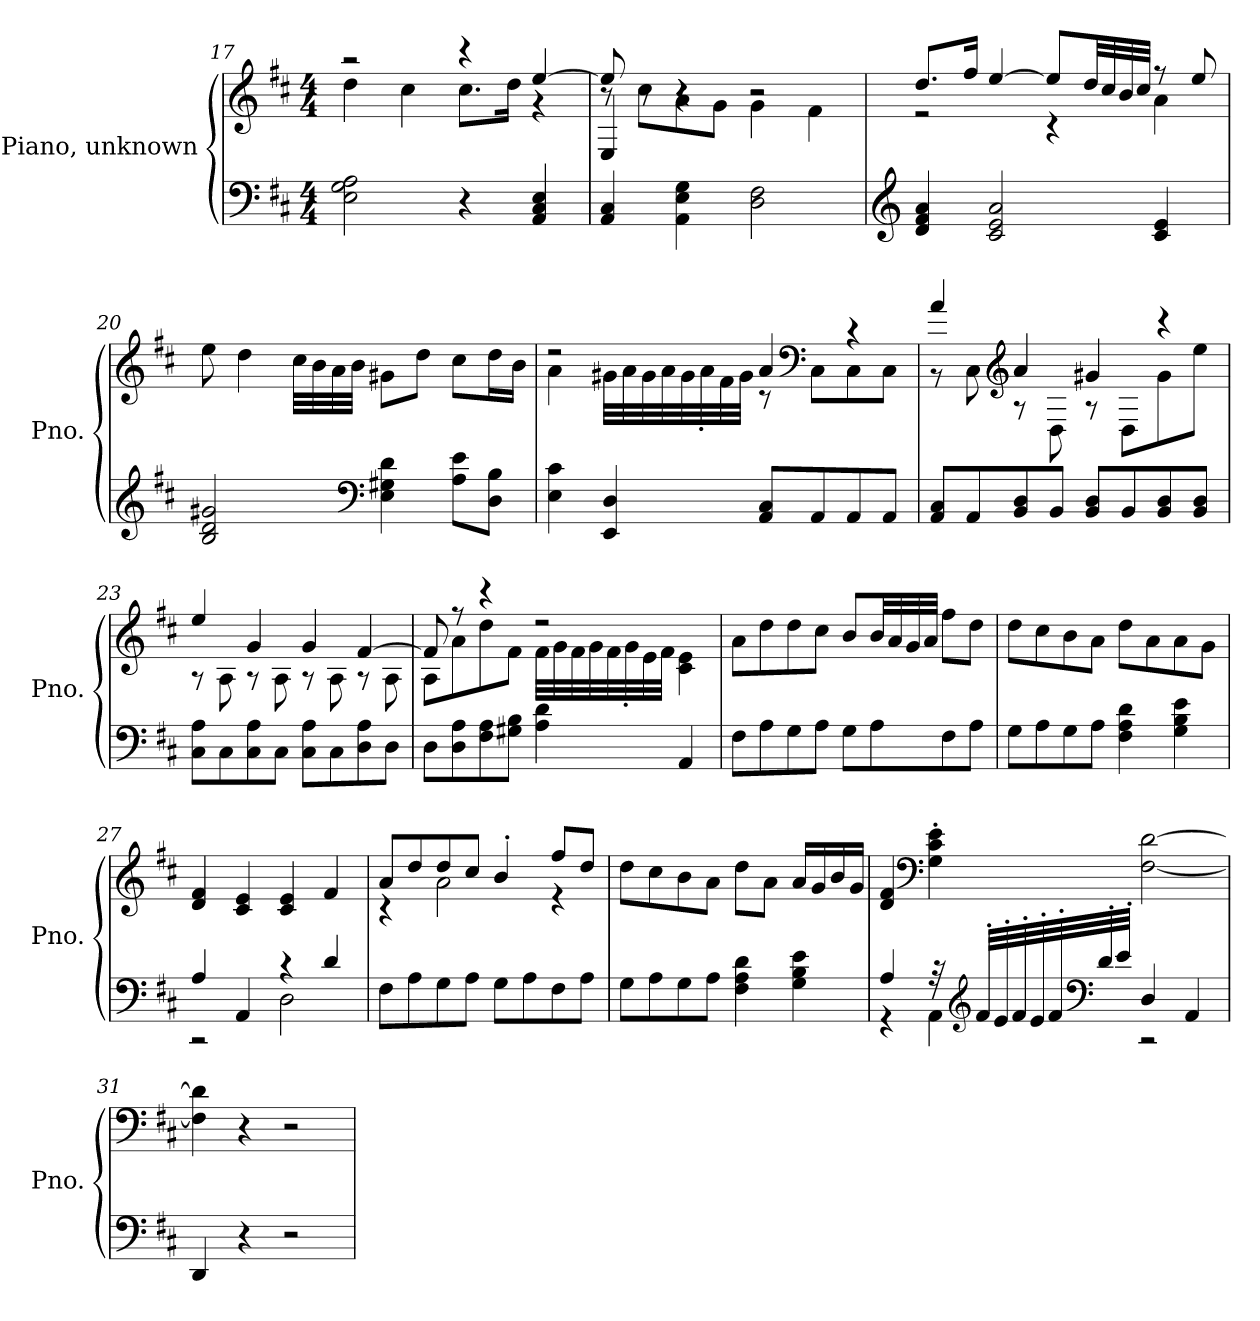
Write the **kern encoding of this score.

**kern	**kern
*part1	*part1
*staff2	*staff1
*I"Piano, unknown	*
*I'Pno.	*
*clefF4	*clefG2
*k[f#c#]	*k[f#c#]
*M4/4	*M4/4
=17	=17
*	*^
2E\ 2G\ 2A\	2r	4dd\
.	.	4cc#\
4r	4r	8.cc#\L
.	.	16dd\Jk
4AA/ 4C#/ 4E/	[4ee/	4r
=18	=18	=18
*	*	*^
4AA/ 4C#/	8ee/]	8r	4E/
.	8r	8cc#\L	.
4AA\ 4E\ 4G\	4r	8a\	4r
.	.	8g\J	.
2D\ 2F#\	2r	4g\	2r
.	.	4f#\	.
*	*v	*v	*v
=19	=19
*clefG2	*
*	*^
4d/ 4f#/ 4a/	8.dd/L	2r
.	16ff#/Jk	.
2c#/ 2e/ 2a/	[4ee/	.
.	8ee/L]	4r
.	32dd/LL	.
.	32cc#/	.
.	32b/	.
.	32cc#/JJJ	.
4c#/ 4e/	8r	4a\
.	8ee/	.
*	*v	*v
!!LO:LB:g=z
=20	=20
2B/ 2d/ 2g#X/	8ee\
.	4dd\
.	32cc#\LLL
.	32b\
.	32a\
.	32b\JJJ
*clefF4	*
4E\ 4G#X\ 4d\	8g#X\L
.	8dd\J
8A\ 8e\L	8cc#\L
8D\ 8B\J	16dd\L
.	16b\JJ
=21	=21
*	*^
4E\ 4c#\	2r	4a\
4EE/ 4D/	.	32g#X\LLL
.	.	32a\
.	.	32g#\
.	.	32a\
.	.	32g#\
.	.	32a'\
.	.	32f#\
.	.	32g#\JJJ
8AA/ 8C#/L	4a/	8r
*	*clefF4	*
8AA/	.	8C#\L
8AA/	4r	8C#\
8AA/J	.	8C#\J
=22	=22	=22
8AA/ 8C#/L	4a/	8r
8AA/	.	8C#\
*	*clefG2	*
8BB/ 8D/	4a/	8r
8BB/J	.	8D\
8BB/ 8D/L	4g#X/	8r
8BB/	.	8D\L
8BB/ 8D/	4r	8g#\
8BB/ 8D/J	.	8ee\J
!!LO:PB:g=z	!!
=23	=23	=23
8C#\ 8A\L	4ee/	8r
8C#\	.	8A\
8C#\ 8A\	4g/	8r
8C#\J	.	8A\
8C#\ 8A\L	4g/	8r
8C#\	.	8A\
8D\ 8A\	[4f#/	8r
8D\J	.	8A\
=24	=24	=24
8D\L	8f#/]	8A\L
8D\ 8A\	8r	8a\
8F#\ 8A\	4r	8dd\
8G#X\ 8B\J	.	8f#\J
4A\ 4d\	2r	32f#\LLL
.	.	32g\
.	.	32f#\
.	.	32g\
.	.	32f#\
.	.	32g'\
.	.	32e\
.	.	32f#\JJJ
4AA/	.	4c#\ 4e\
*	*v	*v
=25	=25
8F#\L	8a\L
8A\	8dd\
8G\	8dd\
8A\J	8cc#\J
8G\L	8b/L
8A\	32b/LL
.	32a/
.	32g/
.	32a/JJJ
8F#\	8ff#\L
8A\J	8dd\J
=26	=26
8G\L	8dd\L
8A\	8cc#\
8G\	8b\
8A\J	8a\J
4F#\ 4A\ 4d\	8dd\L
.	8a\
4G\ 4B\ 4e\	8a\
.	8g\J
!!LO:LB:g=z
=27	=27
*^	*
4A/	2r	4d/ 4f#/
4AA/	.	4c#/ 4e/
4r	2D\	4c#/ 4e/
4d/	.	4f#/
*v	*v	*
=28	=28
*	*^
8F#\L	8a/L	4r
8A\	8dd/	.
8G\	8dd/	2a\
8A\J	8cc#/J	.
8G\L	4b'/	.
8A\	.	.
8F#\	8ff#/L	4r
8A\J	8dd/J	.
*	*v	*v
=29	=29
8G\L	8dd\L
8A\	8cc#\
8G\	8b\
8A\J	8a\J
4F#\ 4A\ 4d\	8dd\L
.	8a\J
4G\ 4B\ 4e\	16a/LL
.	16g/
.	16b/
.	16g/JJ
=30	=30
*^	*
4A/	4r	4d/ 4f#/
*	*	*clefF4
32r	4AA\	4G\' 4c#\' 4e\'
*clefG2	*	*
32f#'/LLL	.	.
32e'/	.	.
32f#'/	.	.
32e'/	.	.
32f#'/	.	.
*clefF4	*	*
32d'/	.	.
32e'/JJJ	.	.
4D/	2r	[2F#\ [2d\
4AA/	.	.
*v	*v	*
!!LO:LB:g=z
=31	=31
4DD/	4F#\] 4d\]
4r	4r
2r	2r
=	=
*-	*-
